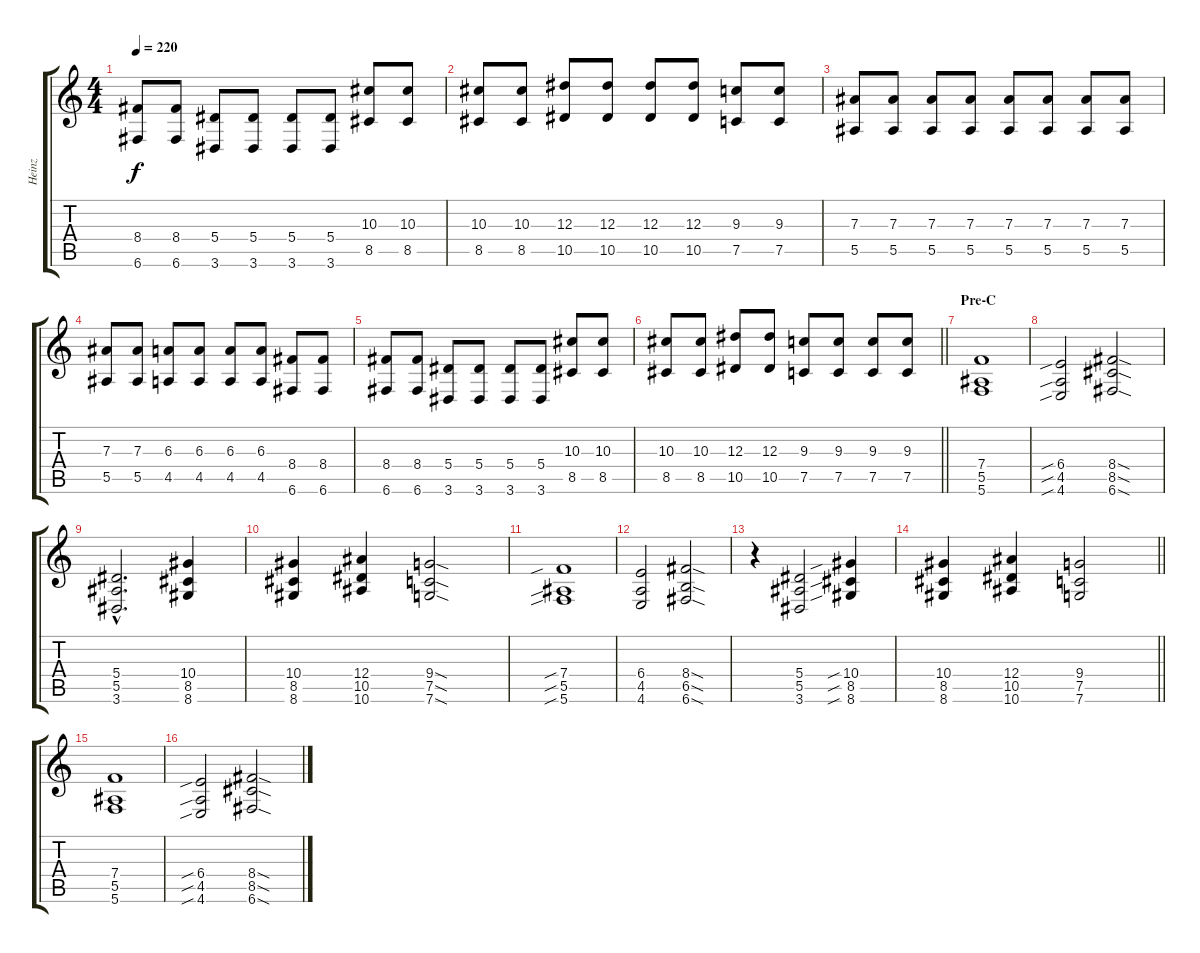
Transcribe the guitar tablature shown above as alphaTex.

\track ("Heinz" "Heinz") {instrument distortionguitar}
\staff {score tabs}
\tuning (C4 G3 Eb3 Bb2 F2 C2) {hide}
\ts (4 4)
\tempo 220
\clef g2
\ks c
(8.4 6.6).8{dy f} (8.4 6.6).8 (5.4 3.6).8 (5.4 3.6).8 (5.4 3.6).8 (5.4 3.6).8 (10.3 8.5).8 (10.3 8.5).8 |
(10.3 8.5).8 (10.3 8.5).8 (12.3 10.5).8 (12.3 10.5).8 (12.3 10.5).8 (12.3 10.5).8 (9.3 7.5).8 (9.3 7.5).8 |
(7.3 5.5).8 (7.3 5.5).8 (7.3 5.5).8 (7.3 5.5).8 (7.3 5.5).8 (7.3 5.5).8 (7.3 5.5).8 (7.3 5.5).8 |
(7.3 5.5).8 (7.3 5.5).8 (6.3 4.5).8 (6.3 4.5).8 (6.3 4.5).8 (6.3 4.5).8 (8.4 6.6).8 (8.4 6.6).8 |
(8.4 6.6).8 (8.4 6.6).8 (5.4 3.6).8 (5.4 3.6).8 (5.4 3.6).8 (5.4 3.6).8 (10.3 8.5).8 (10.3 8.5).8 |
\barLineRight lightlight
(10.3 8.5).8 (10.3 8.5).8 (12.3 10.5).8 (12.3 10.5).8 (9.3 7.5).8 (9.3 7.5).8 (9.3 7.5).8 (9.3 7.5).8 |
\section ("" "Pre-C")
(7.4 5.5 5.6).1 |
(6.4{sib} 4.5{sib} 4.6{sib}).2 (8.4{sod} 8.5{sod} 6.6{sod}).2 |
(5.4{hac} 5.5{hac} 3.6{hac}).2{d} (10.4 8.5 8.6).4 |
(10.4 8.5 8.6).4 (12.4 10.5 10.6).4 (9.4{sod} 7.5{sod} 7.6{sod}).2 |
(7.4{sib} 5.5{sib} 5.6{sib}).1 |
(6.4 4.5 4.6).2 (8.4{sod} 6.5{sod} 6.6{sod}).2 |
r.4 (5.4 5.5 3.6).2 (10.4{sib} 8.5{sib} 8.6{sib}).4 |
\barLineRight lightlight
(10.4 8.5 8.6).4 (12.4 10.5 10.6).4 (9.4 7.5 7.6).2 |
(7.4 5.5 5.6).1 |
(6.4{sib} 4.5{sib} 4.6{sib}).2 (8.4{sod} 8.5{sod} 6.6{sod}).2
